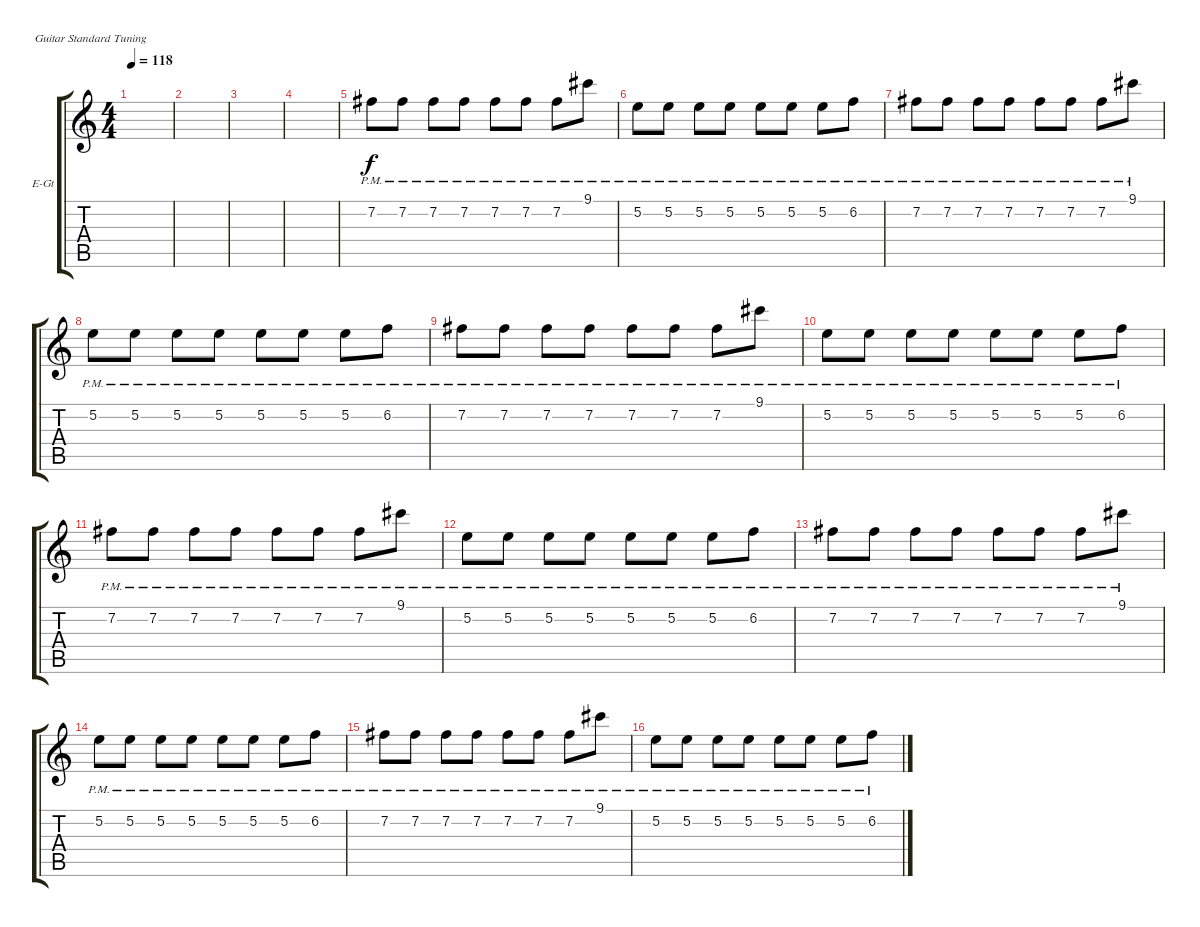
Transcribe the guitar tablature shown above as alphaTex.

\defaultSystemsLayout 4
\bracketExtendMode groupsimilarinstruments
\firstSystemTrackNameOrientation horizontal
\otherSystemsTrackNameOrientation horizontal
\track ("Electric Guitar" "E-Gt") {instrument electricguitarclean}
\staff {score tabs}
\tuning (E4 B3 G3 D3 A2 E2)
\ts (4 4)
\tempo 118
\clef g2
\scale
0.487395
\ks c
|
\scale
0.256303 |
\scale
0.256303 |
\scale
0.333333 |
\scale
0.333333 7.2{pm}.8 7.2{pm}.8 7.2{pm}.8 7.2{pm}.8 7.2{pm}.8 7.2{pm}.8 7.2{pm}.8 9.1{pm}.8 |
\scale
0.333333 5.2{pm}.8 5.2{pm}.8 5.2{pm}.8 5.2{pm}.8 5.2{pm}.8 5.2{pm}.8 5.2{pm}.8 6.2{pm}.8 |
\scale
0.333333 7.2{pm}.8 7.2{pm}.8 7.2{pm}.8 7.2{pm}.8 7.2{pm}.8 7.2{pm}.8 7.2{pm}.8 9.1{pm}.8 |
\scale
0.333333 5.2{pm}.8 5.2{pm}.8 5.2{pm}.8 5.2{pm}.8 5.2{pm}.8 5.2{pm}.8 5.2{pm}.8 6.2{pm}.8 |
\scale
0.333333 7.2{pm}.8 7.2{pm}.8 7.2{pm}.8 7.2{pm}.8 7.2{pm}.8 7.2{pm}.8 7.2{pm}.8 9.1{pm}.8 |
\scale
0.333333 5.2{pm}.8 5.2{pm}.8 5.2{pm}.8 5.2{pm}.8 5.2{pm}.8 5.2{pm}.8 5.2{pm}.8 6.2{pm}.8 |
\scale
0.333333 7.2{pm}.8 7.2{pm}.8 7.2{pm}.8 7.2{pm}.8 7.2{pm}.8 7.2{pm}.8 7.2{pm}.8 9.1{pm}.8 |
\scale
0.333333 5.2{pm}.8 5.2{pm}.8 5.2{pm}.8 5.2{pm}.8 5.2{pm}.8 5.2{pm}.8 5.2{pm}.8 6.2{pm}.8 |
\scale
0.333333 7.2{pm}.8 7.2{pm}.8 7.2{pm}.8 7.2{pm}.8 7.2{pm}.8 7.2{pm}.8 7.2{pm}.8 9.1{pm}.8 |
\scale
0.333333 5.2{pm}.8 5.2{pm}.8 5.2{pm}.8 5.2{pm}.8 5.2{pm}.8 5.2{pm}.8 5.2{pm}.8 6.2{pm}.8 |
\scale
0.333333 7.2{pm}.8 7.2{pm}.8 7.2{pm}.8 7.2{pm}.8 7.2{pm}.8 7.2{pm}.8 7.2{pm}.8 9.1{pm}.8 |
\scale
0.333333 5.2{pm}.8 5.2{pm}.8 5.2{pm}.8 5.2{pm}.8 5.2{pm}.8 5.2{pm}.8 5.2{pm}.8 6.2{pm}.8
